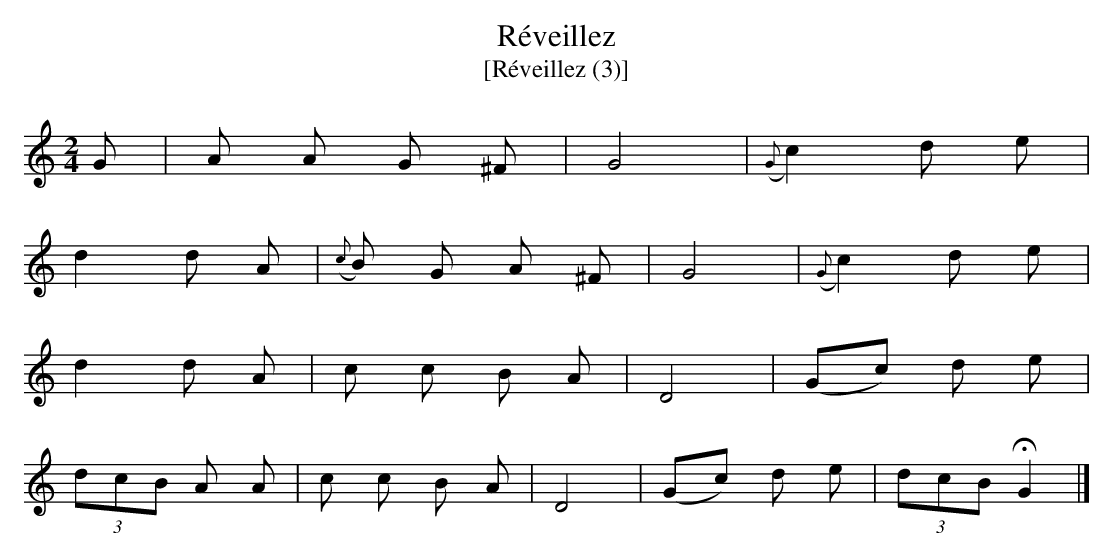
X:1
T:Réveillez
T:[Réveillez (3)]
M:2/4
L:1/8
K:Gmix
G | A A G ^F | G4 | ({G}c2) d e |
d2 d A | ({c}B) G A ^F | G4 | ({G}c2) d e |
d2 d A | c c B A | D4 | (Gc) d e |
(3dcB A A | c c B A | D4 | (Gc) d e | (3dcB !fermata! G2 |]
